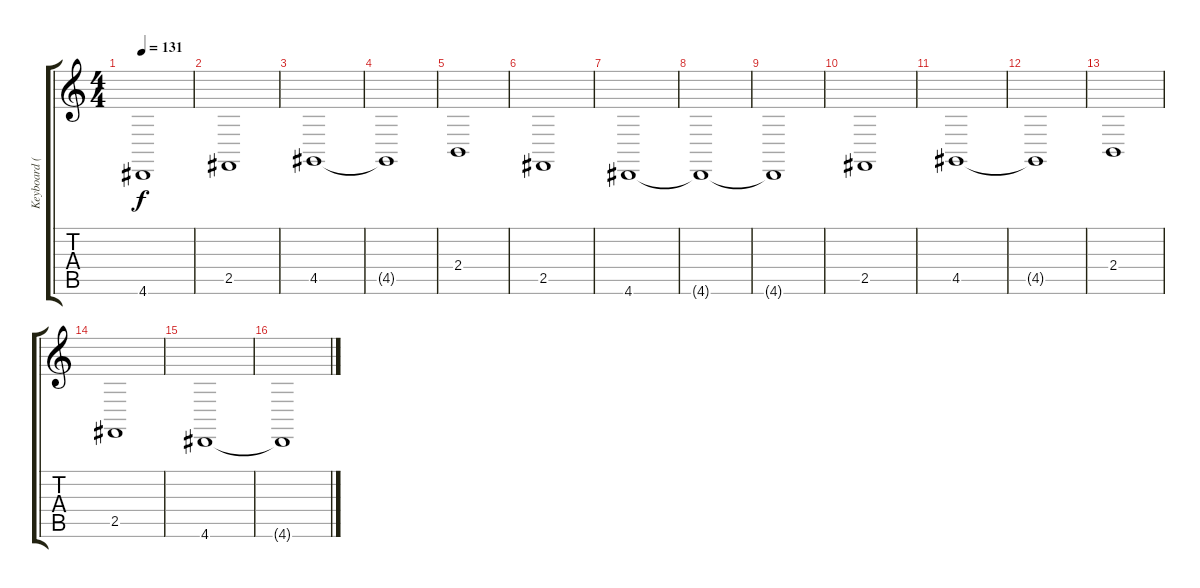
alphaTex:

\track ("Keyboard (backup)" "Keyboard (") {instrument synthstrings2}
\staff {score tabs}
\tuning (B3 Gb3 D3 A2 E2 B1) {hide}
\ts (4 4)
\tempo 131
\clef g2
\ks c
4.6{t}.1{dy f} |
2.5.1 |
4.5.1 |
4.5{t}.1 |
2.4.1 |
2.5.1 |
4.6.1 |
4.6{t}.1 |
4.6{t}.1 |
2.5.1 |
4.5.1 |
4.5{t}.1 |
2.4.1 |
2.5.1 |
4.6.1 |
4.6{t}.1
